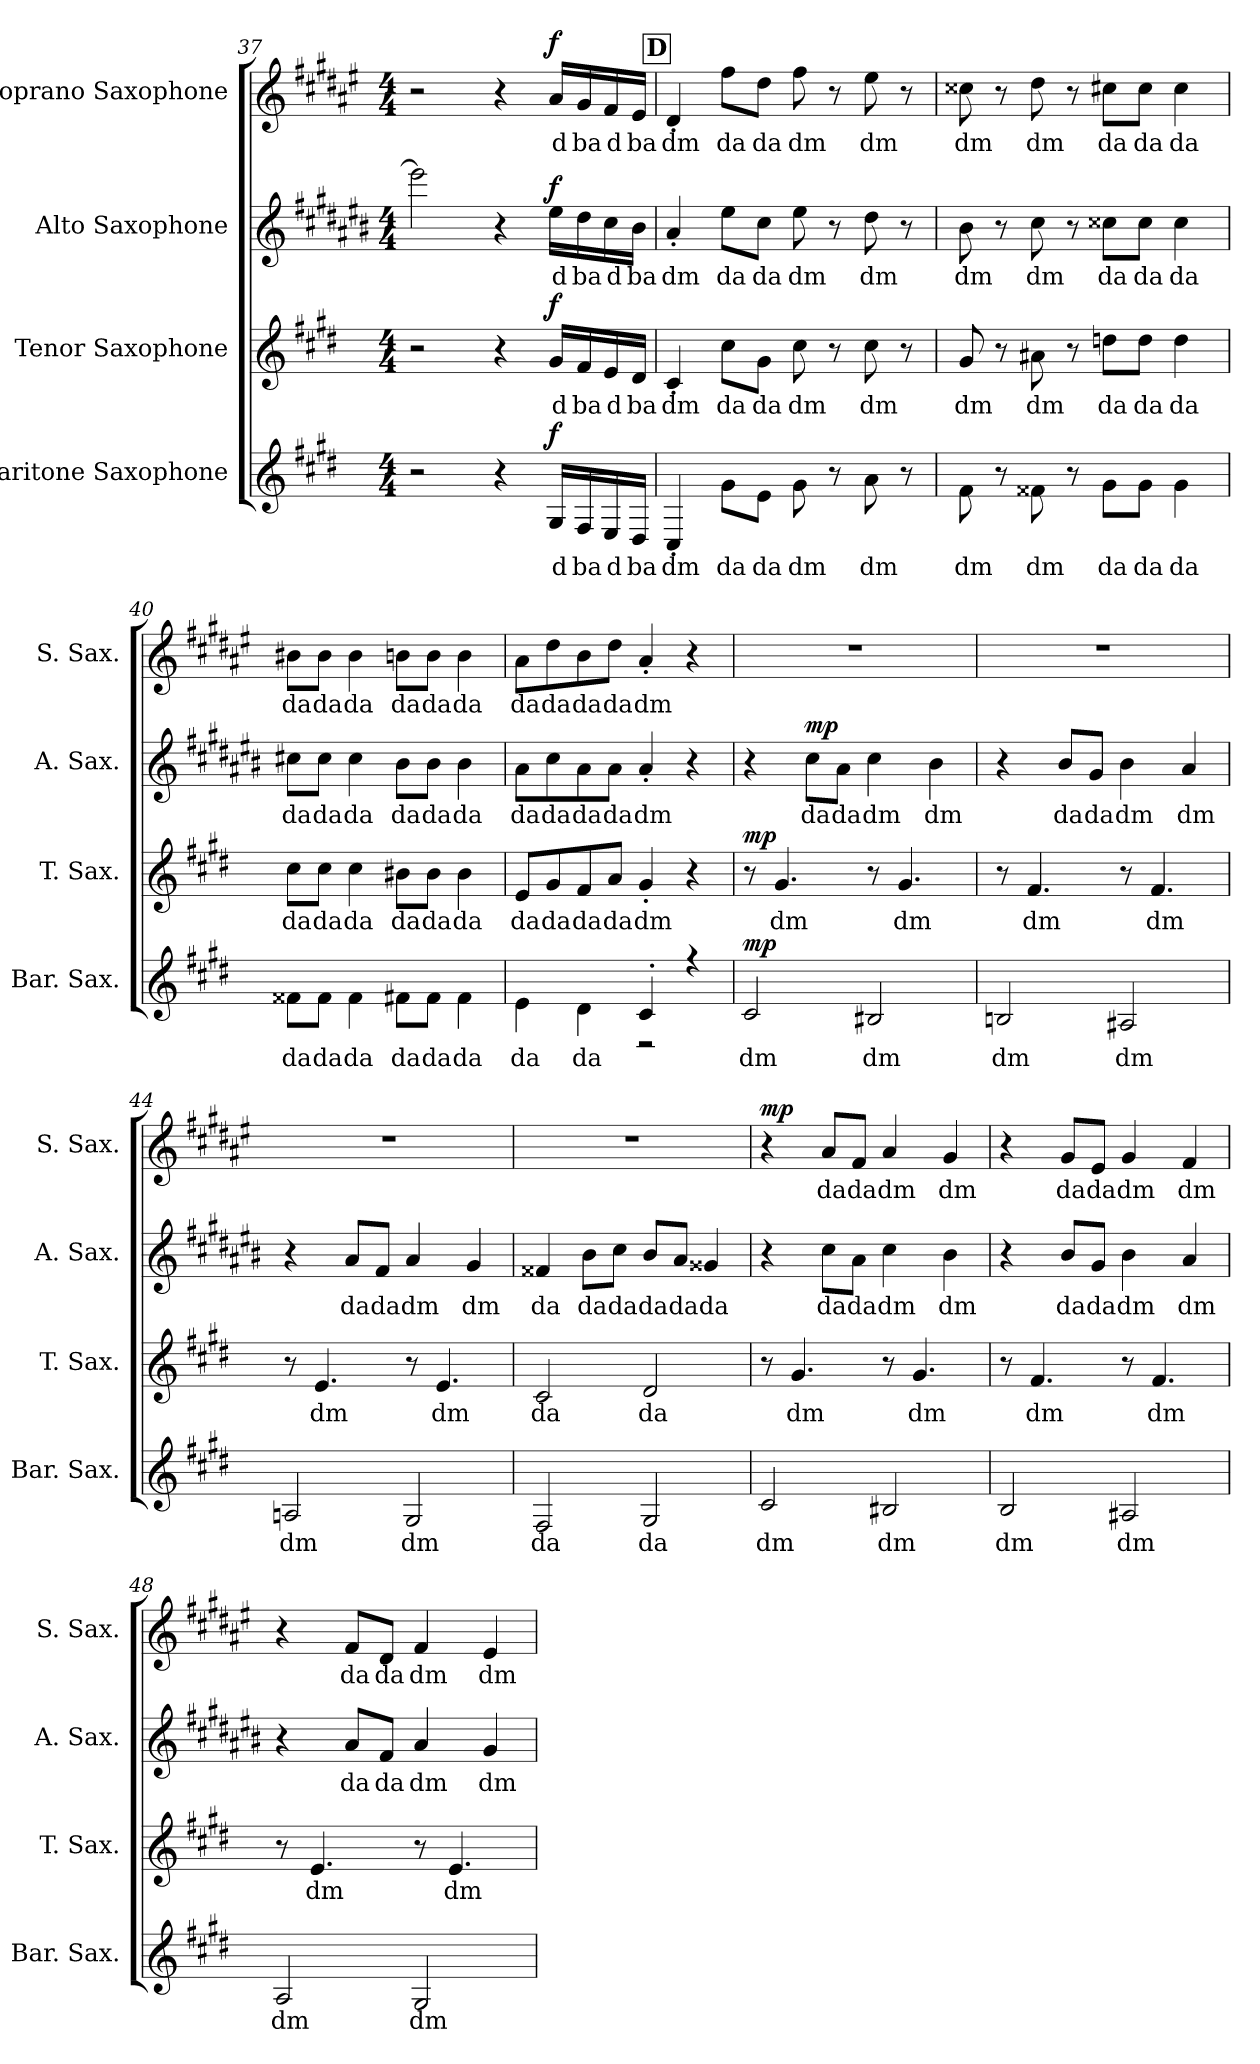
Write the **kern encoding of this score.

**kern	**text	**dynam	**kern	**text	**dynam	**kern	**text	**dynam	**kern	**text	**dynam
*part4	*part4	*part4	*part3	*part3	*part3	*part2	*part2	*part2	*part1	*part1	*part1
*staff4	*staff4	*staff4	*staff3	*staff3	*staff3	*staff2	*staff2	*staff2	*staff1	*staff1	*staff1
*I"Baritone Saxophone	*	*	*I"Tenor Saxophone	*	*	*I"Alto Saxophone	*	*	*I"Soprano Saxophone	*	*
*I'Bar. Sax.	*	*	*I'T. Sax.	*	*	*I'A. Sax.	*	*	*I'S. Sax.	*	*
*clefG2	*	*	*clefG2	*	*	*clefG2	*	*	*clefG2	*	*
*ITrd12c21	*	*	*ITrd8c14	*	*	*ITrd5c9	*	*	*ITrd1c2	*	*
*k[f#c#g#d#]	*	*	*k[f#c#g#d#]	*	*	*k[f#c#g#d#]	*	*	*k[f#c#g#d#]	*	*
*M4/4	*	*	*M4/4	*	*	*M4/4	*	*	*M4/4	*	*
=37	=37	=37	=37	=37	=37	=37	=37	=37	=37	=37	=37
2r	.	.	2r	.	.	2gg#\]	.	.	2r	.	.
4r	.	.	4r	.	.	4r	.	.	4r	.	.
!	!LO:LY:b	!LO:DY:a	!	!LO:LY:b	!LO:DY:a	!	!LO:LY:b	!LO:DY:a	!	!LO:LY:b	!LO:DY:a
16GG#/LL	d	f	16G#/LL	d	f	16g#\LL	d	f	16g#/LL	d	f
!	!LO:LY:b	!	!	!LO:LY:b	!	!	!LO:LY:b	!	!	!LO:LY:b	!
16FF#/	ba	.	16F#/	ba	.	16f#\	ba	.	16f#/	ba	.
!	!LO:LY:b	!	!	!LO:LY:b	!	!	!LO:LY:b	!	!	!LO:LY:b	!
16EE/	d	.	16E/	d	.	16e\	d	.	16e/	d	.
!	!LO:LY:b	!	!	!LO:LY:b	!	!	!LO:LY:b	!	!	!LO:LY:b	!
16DD#/JJ	ba	.	16D#/JJ	ba	.	16d#\JJ	ba	.	16d#/JJ	ba	.
!!LO:REH:place=s1:a:B:fs=14:t=D
=38	=38	=38	=38	=38	=38	=38	=38	=38	=38	=38	=38
!	!LO:LY:b	!	!	!LO:LY:b	!	!	!LO:LY:b	!	!	!LO:LY:b	!
4CC#'/	dm	.	4C#'/	dm	.	4c#'/	dm	.	4c#'/	dm	.
!	!LO:LY:b	!	!	!LO:LY:b	!	!	!LO:LY:b	!	!	!LO:LY:b	!
8G#\L	da	.	8c#\L	da	.	8g#\L	da	.	8ee\L	da	.
!	!LO:LY:b	!	!	!LO:LY:b	!	!	!LO:LY:b	!	!	!LO:LY:b	!
8E\J	da	.	8G#\J	da	.	8e\J	da	.	8cc#\J	da	.
!	!LO:LY:b	!	!	!LO:LY:b	!	!	!LO:LY:b	!	!	!LO:LY:b	!
8G#\	dm	.	8c#\	dm	.	8g#\	dm	.	8ee\	dm	.
8r	.	.	8r	.	.	8r	.	.	8r	.	.
!	!LO:LY:b	!	!	!LO:LY:b	!	!	!LO:LY:b	!	!	!LO:LY:b	!
8A\	dm	.	8c#\	dm	.	8f#\	dm	.	8dd#\	dm	.
8r	.	.	8r	.	.	8r	.	.	8r	.	.
=39	=39	=39	=39	=39	=39	=39	=39	=39	=39	=39	=39
!	!LO:LY:b	!	!	!LO:LY:b	!	!	!LO:LY:b	!	!	!LO:LY:b	!
8F#\	dm	.	8G#/	dm	.	8d#\	dm	.	8b#X\	dm	.
8r	.	.	8r	.	.	8r	.	.	8r	.	.
!	!LO:LY:b	!	!	!LO:LY:b	!	!	!LO:LY:b	!	!	!LO:LY:b	!
8F##X\	dm	.	8A#X\	dm	.	8e\	dm	.	8cc#\	dm	.
8r	.	.	8r	.	.	8r	.	.	8r	.	.
!	!LO:LY:b	!	!	!LO:LY:b	!	!	!LO:LY:b	!	!	!LO:LY:b	!
8G#\L	da	.	8dn\L	da	.	8e#X\L	da	.	8bn\L	da	.
!	!LO:LY:b	!	!	!LO:LY:b	!	!	!LO:LY:b	!	!	!LO:LY:b	!
8G#\J	da	.	8d\J	da	.	8e#\J	da	.	8b\J	da	.
!	!LO:LY:b	!	!	!LO:LY:b	!	!	!LO:LY:b	!	!	!LO:LY:b	!
4G#\	da	.	4d\	da	.	4e#\	da	.	4b\	da	.
=40	=40	=40	=40	=40	=40	=40	=40	=40	=40	=40	=40
!	!LO:LY:b	!	!	!LO:LY:b	!	!	!LO:LY:b	!	!	!LO:LY:b	!
8F##X\L	da	.	8c#\L	da	.	8en\L	da	.	8a#X\L	da	.
!	!LO:LY:b	!	!	!LO:LY:b	!	!	!LO:LY:b	!	!	!LO:LY:b	!
8F##\J	da	.	8c#\J	da	.	8e\J	da	.	8a#\J	da	.
!	!LO:LY:b	!	!	!LO:LY:b	!	!	!LO:LY:b	!	!	!LO:LY:b	!
4F##\	da	.	4c#\	da	.	4e\	da	.	4a#\	da	.
!	!LO:LY:b	!	!	!LO:LY:b	!	!	!LO:LY:b	!	!	!LO:LY:b	!
8F#X\L	da	.	8B#X\L	da	.	8d#\L	da	.	8an\L	da	.
!	!LO:LY:b	!	!	!LO:LY:b	!	!	!LO:LY:b	!	!	!LO:LY:b	!
8F#\J	da	.	8B#\J	da	.	8d#\J	da	.	8a\J	da	.
!	!LO:LY:b	!	!	!LO:LY:b	!	!	!LO:LY:b	!	!	!LO:LY:b	!
4F#\	da	.	4B#\	da	.	4d#\	da	.	4a\	da	.
=41	=41	=41	=41	=41	=41	=41	=41	=41	=41	=41	=41
!	!LO:LY:b	!	!	!LO:LY:b	!	!	!LO:LY:b	!	!	!LO:LY:b	!
*^	*	*	*	*	*	*	*	*	*	*	*
4E\	2ryy	da	.	8E/L	da	.	8c#\L	da	.	8g#\L	da	.
!	!	!	!	!	!LO:LY:b	!	!	!LO:LY:b	!	!	!LO:LY:b	!
.	.	.	.	8G#/	da	.	8e\	da	.	8cc#\	da	.
!	!	!LO:LY:b	!	!	!LO:LY:b	!	!	!LO:LY:b	!	!	!LO:LY:b	!
4D#\	.	da	.	8F#/	da	.	8c#\	da	.	8a\	da	.
!	!	!	!	!	!LO:LY:b	!	!	!LO:LY:b	!	!	!LO:LY:b	!
.	.	.	.	8A/J	da	.	8c#\J	da	.	8cc#\J	da	.
!	!	!	!	!	!LO:LY:b	!	!	!LO:LY:b	!	!	!LO:LY:b	!
4C#'/	2r	.	.	4G#'/	dm	.	4c#'/	dm	.	4g#'/	dm	.
4r	.	.	.	4r	.	.	4r	.	.	4r	.	.
*v	*v	*	*	*	*	*	*	*	*	*	*	*
!!LO:PB:g=z
=42	=42	=42	=42	=42	=42	=42	=42	=42	=42	=42	=42
!!LO:REH:place=s1:a:B:fs=14:t=E
*	*	*	*	*	*	*	*	*	*MM160	*	*
!	!LO:LY:b	!LO:DY:b	!	!	!LO:DY:b	!	!	!	!	!	!
2C#/	dm	mp	8r	.	mp	4r	.	.	1r	.	.
!	!	!	!	!LO:LY:b	!	!	!	!	!	!	!
.	.	.	4.G#/	dm	.	.	.	.	.	.	.
!	!	!	!	!	!	!	!LO:LY:b	!LO:DY:b	!	!	!
.	.	.	.	.	.	8e\L	da	mp	.	.	.
!	!	!	!	!	!	!	!LO:LY:b	!	!	!	!
.	.	.	.	.	.	8c#\J	da	.	.	.	.
!	!LO:LY:b	!	!	!	!	!	!LO:LY:b	!	!	!	!
2BB#X/	dm	.	8r	.	.	4e\	dm	.	.	.	.
!	!	!	!	!LO:LY:b	!	!	!	!	!	!	!
.	.	.	4.G#/	dm	.	.	.	.	.	.	.
!	!	!	!	!	!	!	!LO:LY:b	!	!	!	!
.	.	.	.	.	.	4d#\	dm	.	.	.	.
=43	=43	=43	=43	=43	=43	=43	=43	=43	=43	=43	=43
!	!LO:LY:b	!	!	!	!	!	!	!	!	!	!
2BBn/	dm	.	8r	.	.	4r	.	.	1r	.	.
!	!	!	!	!LO:LY:b	!	!	!	!	!	!	!
.	.	.	4.F#/	dm	.	.	.	.	.	.	.
!	!	!	!	!	!	!	!LO:LY:b	!	!	!	!
.	.	.	.	.	.	8d#/L	da	.	.	.	.
!	!	!	!	!	!	!	!LO:LY:b	!	!	!	!
.	.	.	.	.	.	8B/J	da	.	.	.	.
!	!LO:LY:b	!	!	!	!	!	!LO:LY:b	!	!	!	!
2AA#X/	dm	.	8r	.	.	4d#\	dm	.	.	.	.
!	!	!	!	!LO:LY:b	!	!	!	!	!	!	!
.	.	.	4.F#/	dm	.	.	.	.	.	.	.
!	!	!	!	!	!	!	!LO:LY:b	!	!	!	!
.	.	.	.	.	.	4c#/	dm	.	.	.	.
=44	=44	=44	=44	=44	=44	=44	=44	=44	=44	=44	=44
!	!LO:LY:b	!	!	!	!	!	!	!	!	!	!
2AAn/	dm	.	8r	.	.	4r	.	.	1r	.	.
!	!	!	!	!LO:LY:b	!	!	!	!	!	!	!
.	.	.	4.E/	dm	.	.	.	.	.	.	.
!	!	!	!	!	!	!	!LO:LY:b	!	!	!	!
.	.	.	.	.	.	8c#/L	da	.	.	.	.
!	!	!	!	!	!	!	!LO:LY:b	!	!	!	!
.	.	.	.	.	.	8A/J	da	.	.	.	.
!	!LO:LY:b	!	!	!	!	!	!LO:LY:b	!	!	!	!
2GG#/	dm	.	8r	.	.	4c#/	dm	.	.	.	.
!	!	!	!	!LO:LY:b	!	!	!	!	!	!	!
.	.	.	4.E/	dm	.	.	.	.	.	.	.
!	!	!	!	!	!	!	!LO:LY:b	!	!	!	!
.	.	.	.	.	.	4B/	dm	.	.	.	.
=45	=45	=45	=45	=45	=45	=45	=45	=45	=45	=45	=45
!	!LO:LY:b	!	!	!LO:LY:b	!	!	!LO:LY:b	!	!	!	!
2FF#/	da	.	2C#/	da	.	4A#X/	da	.	1r	.	.
!	!	!	!	!	!	!	!LO:LY:b	!	!	!	!
.	.	.	.	.	.	8d#\L	da	.	.	.	.
!	!	!	!	!	!	!	!LO:LY:b	!	!	!	!
.	.	.	.	.	.	8e\J	da	.	.	.	.
!	!LO:LY:b	!	!	!LO:LY:b	!	!	!LO:LY:b	!	!	!	!
2GG#/	da	.	2D#/	da	.	8d#/L	da	.	.	.	.
!	!	!	!	!	!	!	!LO:LY:b	!	!	!	!
.	.	.	.	.	.	8c#/J	da	.	.	.	.
!	!	!	!	!	!	!	!LO:LY:b	!	!	!	!
.	.	.	.	.	.	4B#X/	da	.	.	.	.
=46	=46	=46	=46	=46	=46	=46	=46	=46	=46	=46	=46
!	!LO:LY:b	!	!	!	!	!	!	!	!	!	!LO:DY:b
2C#/	dm	.	8r	.	.	4r	.	.	4r	.	mp
!	!	!	!	!LO:LY:b	!	!	!	!	!	!	!
.	.	.	4.G#/	dm	.	.	.	.	.	.	.
!	!	!	!	!	!	!	!LO:LY:b	!	!	!LO:LY:b	!
.	.	.	.	.	.	8e\L	da	.	8g#/L	da	.
!	!	!	!	!	!	!	!LO:LY:b	!	!	!LO:LY:b	!
.	.	.	.	.	.	8c#\J	da	.	8e/J	da	.
!	!LO:LY:b	!	!	!	!	!	!LO:LY:b	!	!	!LO:LY:b	!
2BB#X/	dm	.	8r	.	.	4e\	dm	.	4g#/	dm	.
!	!	!	!	!LO:LY:b	!	!	!	!	!	!	!
.	.	.	4.G#/	dm	.	.	.	.	.	.	.
!	!	!	!	!	!	!	!LO:LY:b	!	!	!LO:LY:b	!
.	.	.	.	.	.	4d#\	dm	.	4f#/	dm	.
=47	=47	=47	=47	=47	=47	=47	=47	=47	=47	=47	=47
!	!LO:LY:b	!	!	!	!	!	!	!	!	!	!
2BB/	dm	.	8r	.	.	4r	.	.	4r	.	.
!	!	!	!	!LO:LY:b	!	!	!	!	!	!	!
.	.	.	4.F#/	dm	.	.	.	.	.	.	.
!	!	!	!	!	!	!	!LO:LY:b	!	!	!LO:LY:b	!
.	.	.	.	.	.	8d#/L	da	.	8f#/L	da	.
!	!	!	!	!	!	!	!LO:LY:b	!	!	!LO:LY:b	!
.	.	.	.	.	.	8B/J	da	.	8d#/J	da	.
!	!LO:LY:b	!	!	!	!	!	!LO:LY:b	!	!	!LO:LY:b	!
2AA#X/	dm	.	8r	.	.	4d#\	dm	.	4f#/	dm	.
!	!	!	!	!LO:LY:b	!	!	!	!	!	!	!
.	.	.	4.F#/	dm	.	.	.	.	.	.	.
!	!	!	!	!	!	!	!LO:LY:b	!	!	!LO:LY:b	!
.	.	.	.	.	.	4c#/	dm	.	4e/	dm	.
!!LO:LB:g=z
=48	=48	=48	=48	=48	=48	=48	=48	=48	=48	=48	=48
!	!LO:LY:b	!	!	!	!	!	!	!	!	!	!
2AA/	dm	.	8r	.	.	4r	.	.	4r	.	.
!	!	!	!	!LO:LY:b	!	!	!	!	!	!	!
.	.	.	4.E/	dm	.	.	.	.	.	.	.
!	!	!	!	!	!	!	!LO:LY:b	!	!	!LO:LY:b	!
.	.	.	.	.	.	8c#/L	da	.	8e/L	da	.
!	!	!	!	!	!	!	!LO:LY:b	!	!	!LO:LY:b	!
.	.	.	.	.	.	8A/J	da	.	8c#/J	da	.
!	!LO:LY:b	!	!	!	!	!	!LO:LY:b	!	!	!LO:LY:b	!
2GG#/	dm	.	8r	.	.	4c#/	dm	.	4e/	dm	.
!	!	!	!	!LO:LY:b	!	!	!	!	!	!	!
.	.	.	4.E/	dm	.	.	.	.	.	.	.
!	!	!	!	!	!	!	!LO:LY:b	!	!	!LO:LY:b	!
.	.	.	.	.	.	4B/	dm	.	4d#/	dm	.
=	=	=	=	=	=	=	=	=	=	=	=
*-	*-	*-	*-	*-	*-	*-	*-	*-	*-	*-	*-
